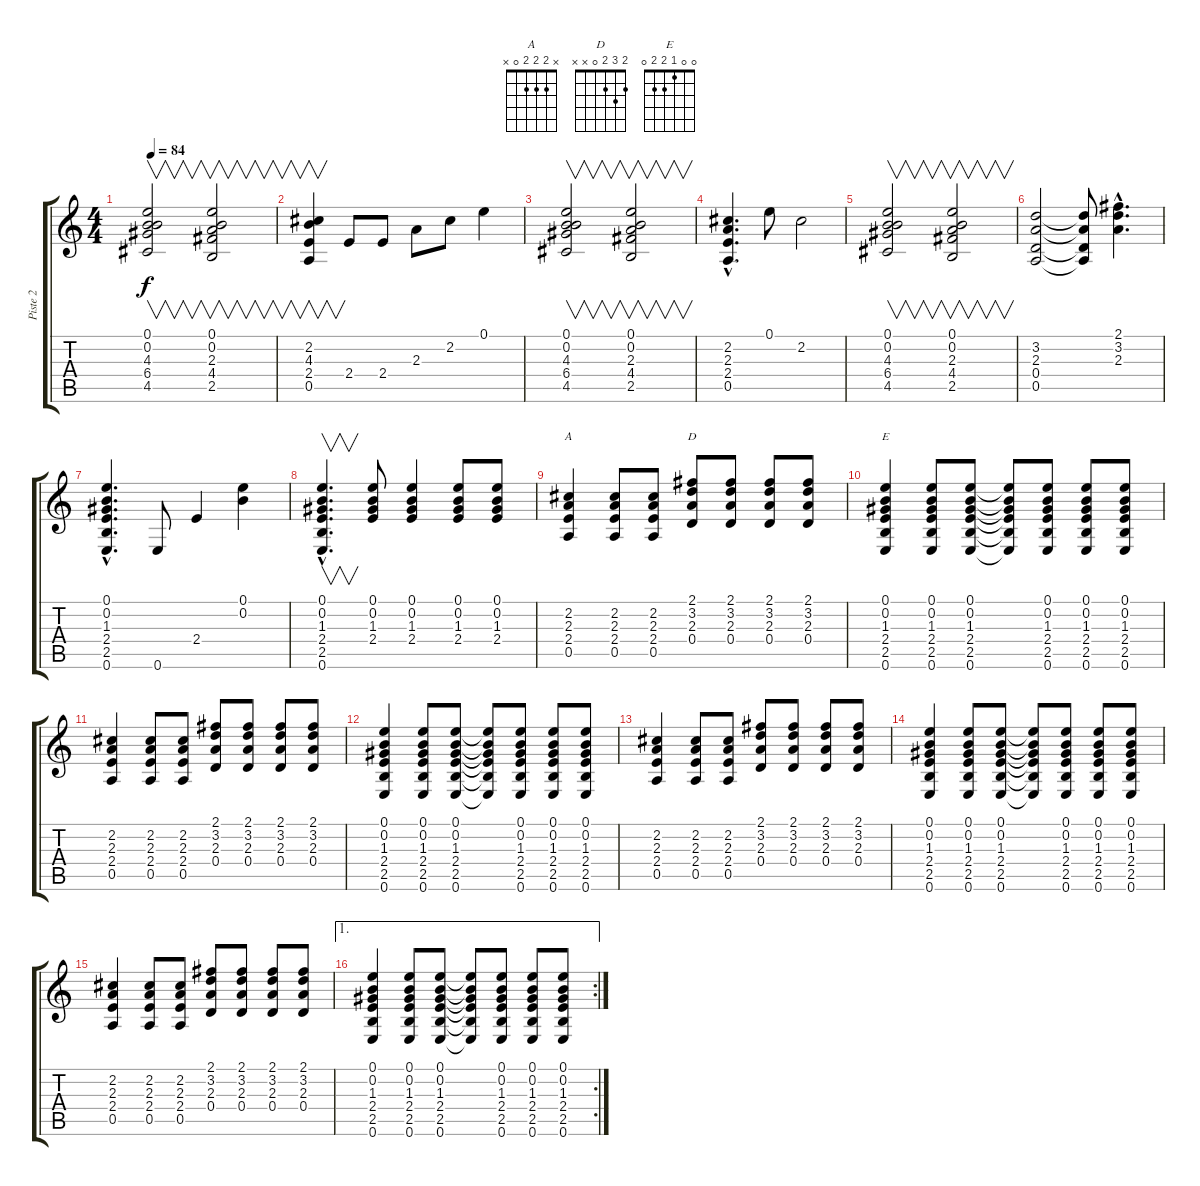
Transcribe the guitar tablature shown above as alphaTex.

\track ("Piste 2" "Piste 2") {instrument acousticguitarsteel}
\staff {score tabs}
\tuning (E4 B3 G3 D3 A2 E2) {hide}
\chord ("A" x 2 2 2 0 x)
\chord ("D" 2 3 2 0 x x)
\chord ("E" 0 0 1 2 2 0)
\ts (4 4)
\tempo 84
\clef g2
\ks c
(0.1 0.2 4.3 6.4 4.5).2{v dy f} (0.1 0.2 2.3 4.4 2.5).2{v} |
(2.2 4.3 2.4 0.5).4{v} 2.4.8 2.4.8 2.3.8 2.2.8 0.1.4 |
(0.1 0.2 4.3 6.4 4.5).2{v} (0.1 0.2 2.3 4.4 2.5).2{v} |
(2.2{hac} 2.3{hac} 2.4{hac} 0.5{hac}).4{d} 0.1.8 2.2.2 |
(0.1 0.2 4.3 6.4 4.5).2{v} (0.1 0.2 2.3 4.4 2.5).2{v} |
(3.2 2.3 0.4 0.5).2 (3.2{t} 2.3{t} 0.4{t} 0.5{t}).8 (2.1{hac} 3.2{hac} 2.3{hac}).4{d} |
(0.1{hac} 0.2{hac} 1.3{hac} 2.4{hac} 2.5{hac} 0.6{hac}).4{d} 0.6.8 2.4.4 (0.1 0.2).4 |
(0.1{hac} 0.2{hac} 1.3{hac} 2.4{hac} 2.5{hac} 0.6{hac}).4{v d} (0.1 0.2 1.3 2.4).8 (0.1 0.2 1.3 2.4).4 (0.1 0.2 1.3 2.4).8 (0.1 0.2 1.3 2.4).8 |
(2.2 2.3 2.4 0.5).4{ch "A"} (2.2 2.3 2.4 0.5).8 (2.2 2.3 2.4 0.5).8 (2.1 3.2 2.3 0.4).8{ch "D"} (2.1 3.2 2.3 0.4).8 (2.1 3.2 2.3 0.4).8 (2.1 3.2 2.3 0.4).8 |
(0.1 0.2 1.3 2.4 2.5 0.6).4{ch "E"} (0.1 0.2 1.3 2.4 2.5 0.6).8 (0.1 0.2 1.3 2.4 2.5 0.6).8 (0.1{t} 0.2{t} 1.3{t} 2.4{t} 2.5{t} 0.6{t}).8 (0.1 0.2 1.3 2.4 2.5 0.6).8 (0.1 0.2 1.3 2.4 2.5 0.6).8 (0.1 0.2 1.3 2.4 2.5 0.6).8 |
(2.2 2.3 2.4 0.5).4 (2.2 2.3 2.4 0.5).8 (2.2 2.3 2.4 0.5).8 (2.1 3.2 2.3 0.4).8 (2.1 3.2 2.3 0.4).8 (2.1 3.2 2.3 0.4).8 (2.1 3.2 2.3 0.4).8 |
(0.1 0.2 1.3 2.4 2.5 0.6).4 (0.1 0.2 1.3 2.4 2.5 0.6).8 (0.1 0.2 1.3 2.4 2.5 0.6).8 (0.1{t} 0.2{t} 1.3{t} 2.4{t} 2.5{t} 0.6{t}).8 (0.1 0.2 1.3 2.4 2.5 0.6).8 (0.1 0.2 1.3 2.4 2.5 0.6).8 (0.1 0.2 1.3 2.4 2.5 0.6).8 |
(2.2 2.3 2.4 0.5).4 (2.2 2.3 2.4 0.5).8 (2.2 2.3 2.4 0.5).8 (2.1 3.2 2.3 0.4).8 (2.1 3.2 2.3 0.4).8 (2.1 3.2 2.3 0.4).8 (2.1 3.2 2.3 0.4).8 |
(0.1 0.2 1.3 2.4 2.5 0.6).4 (0.1 0.2 1.3 2.4 2.5 0.6).8 (0.1 0.2 1.3 2.4 2.5 0.6).8 (0.1{t} 0.2{t} 1.3{t} 2.4{t} 2.5{t} 0.6{t}).8 (0.1 0.2 1.3 2.4 2.5 0.6).8 (0.1 0.2 1.3 2.4 2.5 0.6).8 (0.1 0.2 1.3 2.4 2.5 0.6).8 |
(2.2 2.3 2.4 0.5).4 (2.2 2.3 2.4 0.5).8 (2.2 2.3 2.4 0.5).8 (2.1 3.2 2.3 0.4).8 (2.1 3.2 2.3 0.4).8 (2.1 3.2 2.3 0.4).8 (2.1 3.2 2.3 0.4).8 |
\ae 1
\rc 2
(0.1 0.2 1.3 2.4 2.5 0.6).4 (0.1 0.2 1.3 2.4 2.5 0.6).8 (0.1 0.2 1.3 2.4 2.5 0.6).8 (0.1{t} 0.2{t} 1.3{t} 2.4{t} 2.5{t} 0.6{t}).8 (0.1 0.2 1.3 2.4 2.5 0.6).8 (0.1 0.2 1.3 2.4 2.5 0.6).8 (0.1 0.2 1.3 2.4 2.5 0.6).8
